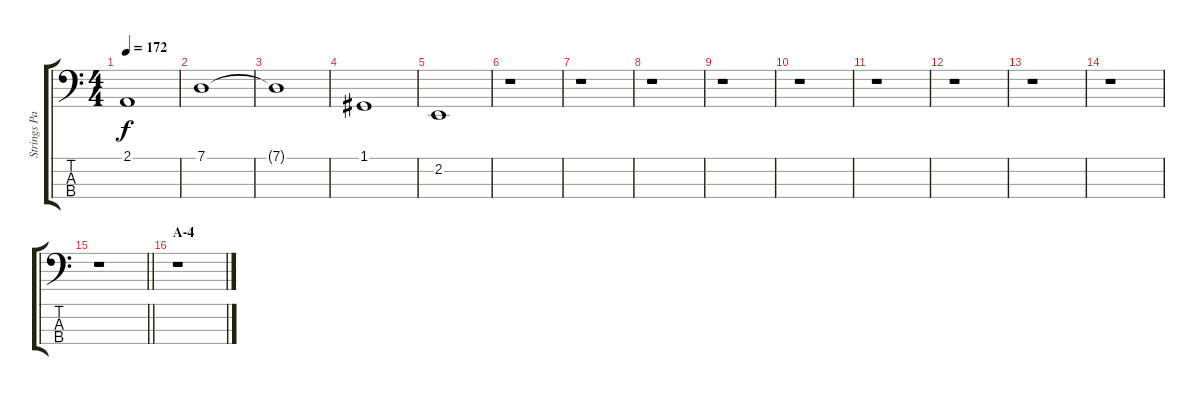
\track ("Strings Pad II" "Strings Pa") {instrument stringensemble2}
\staff {score tabs}
\tuning (G2 D2 A1 E1) {hide}
\ts (4 4)
\tempo 172
\clef f4
\ks c
2.1{t}.1{dy f} |
7.1.1 |
7.1{t}.1 |
1.1.1 |
2.2.1 |
r.1 |
r.1 |
r.1 |
r.1 |
r.1 |
r.1 |
r.1 |
r.1 |
r.1 |
\barLineRight lightlight
r.1 |
\section ("" "A-4")
r.1
